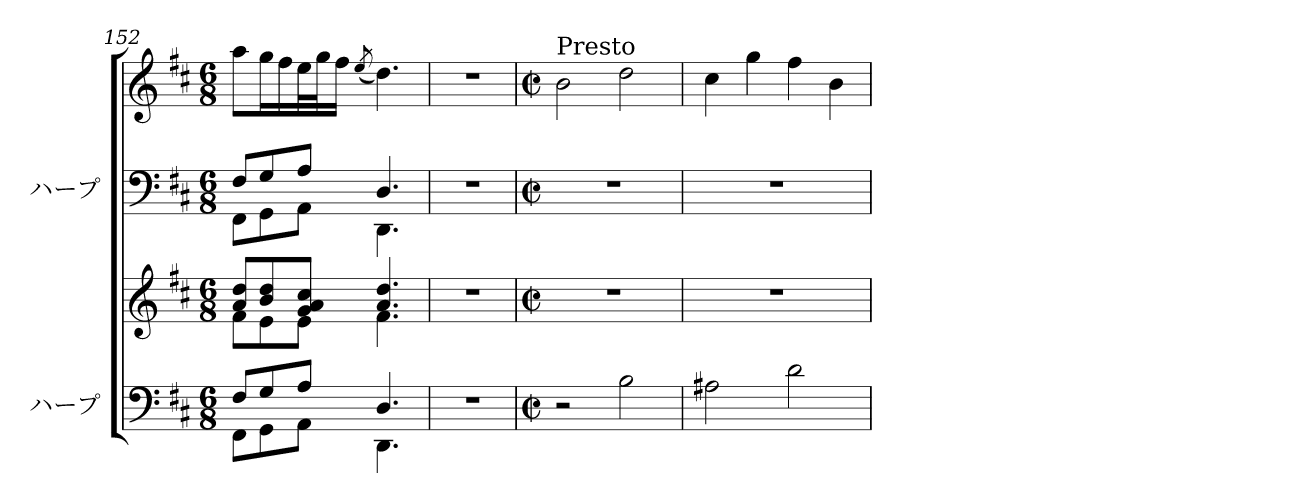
**kern	**kern	**kern	**kern
*part2	*part2	*part1	*part1
*staff4	*staff3	*staff2	*staff1
*I"ハープ	*	*I"ハープ	*
!!LO:LB:g=z
*clefF4	*clefG2	*clefF4	*clefG2
*k[f#c#]	*k[f#c#]	*k[f#c#]	*k[f#c#]
*M6/8	*M6/8	*M6/8	*M6/8
=152	=152	=152	=152
*^	*^	*^	*
8F#/L	8FF#\L	8a/ 8dd/L	8f#\L	8F#/L	8FF#\L	8aa\L
8G/	8GG\	8b/ 8dd/	8e\	8G/	8GG\	16gg\L
.	.	.	.	.	.	16ff#\
8A/J	8AA\J	8g/ 8a/ 8cc#/J	8e\J	8A/J	8AA\J	32ee\L
.	.	.	.	.	.	32gg\J
.	.	.	.	.	.	16ff#\JJ
.	.	.	.	.	.	(<8qee/
4.D/	4.DD\	4.a/ 4.dd/	4.f#\	4.D/	4.DD\	4.dd\)
*v	*v	*	*	*v	*v	*
*	*v	*v	*	*
=153	=153	=153	=153
2.r	2.r	2.r	2.r
!!LO:PB:g=z
=154	=154	=154	=154
*M2/2	*M2/2	*M2/2	*M2/2
*met(c|)	*met(c|)	*met(c|)	*met(c|)
*	*	*	*MM180
!	!	!	!LO:TX:a:t=Presto
2r	1r	1r	2b\
2B\	.	.	2dd\
=155	=155	=155	=155
2A#X\	1r	1r	4cc#\
.	.	.	4gg\
2d\	.	.	4ff#\
.	.	.	4b\
=	=	=	=
*-	*-	*-	*-
